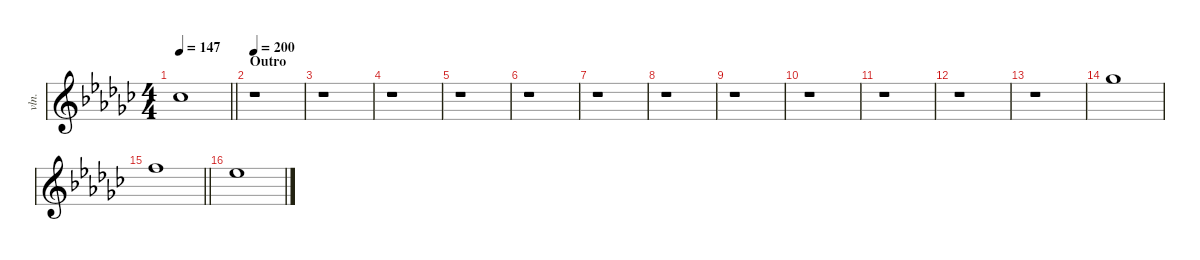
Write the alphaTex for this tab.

\defaultSystemsLayout 8
\hideDynamics
\bracketExtendMode nobrackets
\otherSystemsTrackNameOrientation horizontal
\track ("Keyboards 1-hid" "vln.") {defaultSystemsLayout 4 instrument stringensemble1}
\staff {score}
\tuning (Eb4 Bb3 Gb3 Db3 Ab2 Eb2)
\ts (4 4)
\tempo 147
\clef g2
\barLineRight lightlight
\ks ebminor
8.1{t acc b}.1{dy fff beam Down} |
\section ("" "Outro")
\tempo 200
r.1{beam Down} |
r.1{beam Down} |
r.1{beam Down} |
r.1{beam Down} |
r.1{beam Down} |
r.1{beam Down} |
r.1{beam Down} |
r.1{beam Down} |
r.1{beam Down} |
r.1{beam Down} |
r.1{beam Down} |
r.1{beam Down} |
15.1{acc b}.1{dy mf beam Down} |
\barLineRight lightlight
14.1{acc forcenatural}.1{dy f beam Down} |
12.1{acc b}.1{beam Down}
